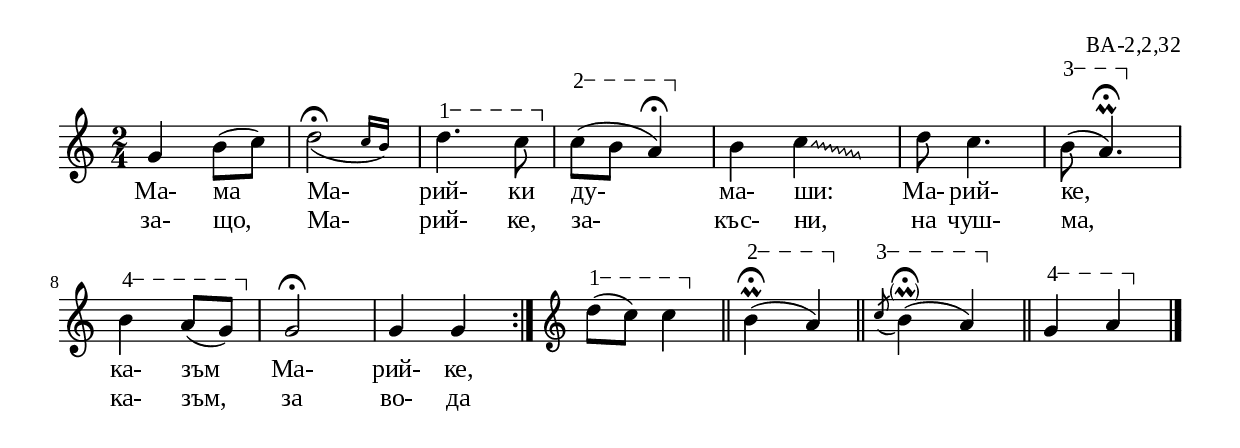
%{
BA_2_2_32
%}

\include "td-preamble.ly"

\score {
\relative c'' {
%% \tempo 4 = 152
  \time 2/4
  g4 b8( c) | 
\slurDown  
  \afterGrace d2\fermata({ c16[ b])} | 
\slurNeutral  
\varA  
d4.\startTextSpan c8\stopTextSpan | 
\varB
c8\startTextSpan([ b] a4\fermata\stopTextSpan) | 
\gliss
\set Score.measureLength = #(ly:make-moment 9 16)
b4 \noteFi c\glissando \hideNotes g16 \unHideNotes | 
\set Score.measureLength = #(ly:make-moment 2 4)
d'8 c4. | 
\varC
b8\startTextSpan( a4.\prall\fermata\stopTextSpan) | 
\varD
b4\startTextSpan a8( g\stopTextSpan) | 
g2\fermata | g4 g   
 \bar ":|" 
\endm 
\varA  
d'8\startTextSpan( c) c4\stopTextSpan \bar "||" 
\varB
b4\prall\fermata\startTextSpan( a4\stopTextSpan) \bar "||"| 
\varC
\parS
\acciaccatura c8\startTextSpan b4-\parenthesize-\prall\fermata( a4\stopTextSpan) \bar "||" 
\varD
g4\startTextSpan a4\stopTextSpan 
\bar "|."
}
\addlyrics { Ма- ма Ма- рий- ки ду- ма- ши: " " Ма- рий- ке, ка- зъм Ма- рий- ке, }
\addlyrics { за- що, Ма- рий- ке, за- къс- ни, " " на чуш- ма, ка- зъм, за во- да }
%
\layout {
  indent = #0
  line-width = 190\mm
  ragged-right=##f
}
%
\midi { 
	\context {
		\Score
		tempoWholesPerMinute = #(ly:make-moment 152 4)
		}
	}
}
%
\header{
  opus = "ВА-2,2,32"
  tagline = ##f
}


